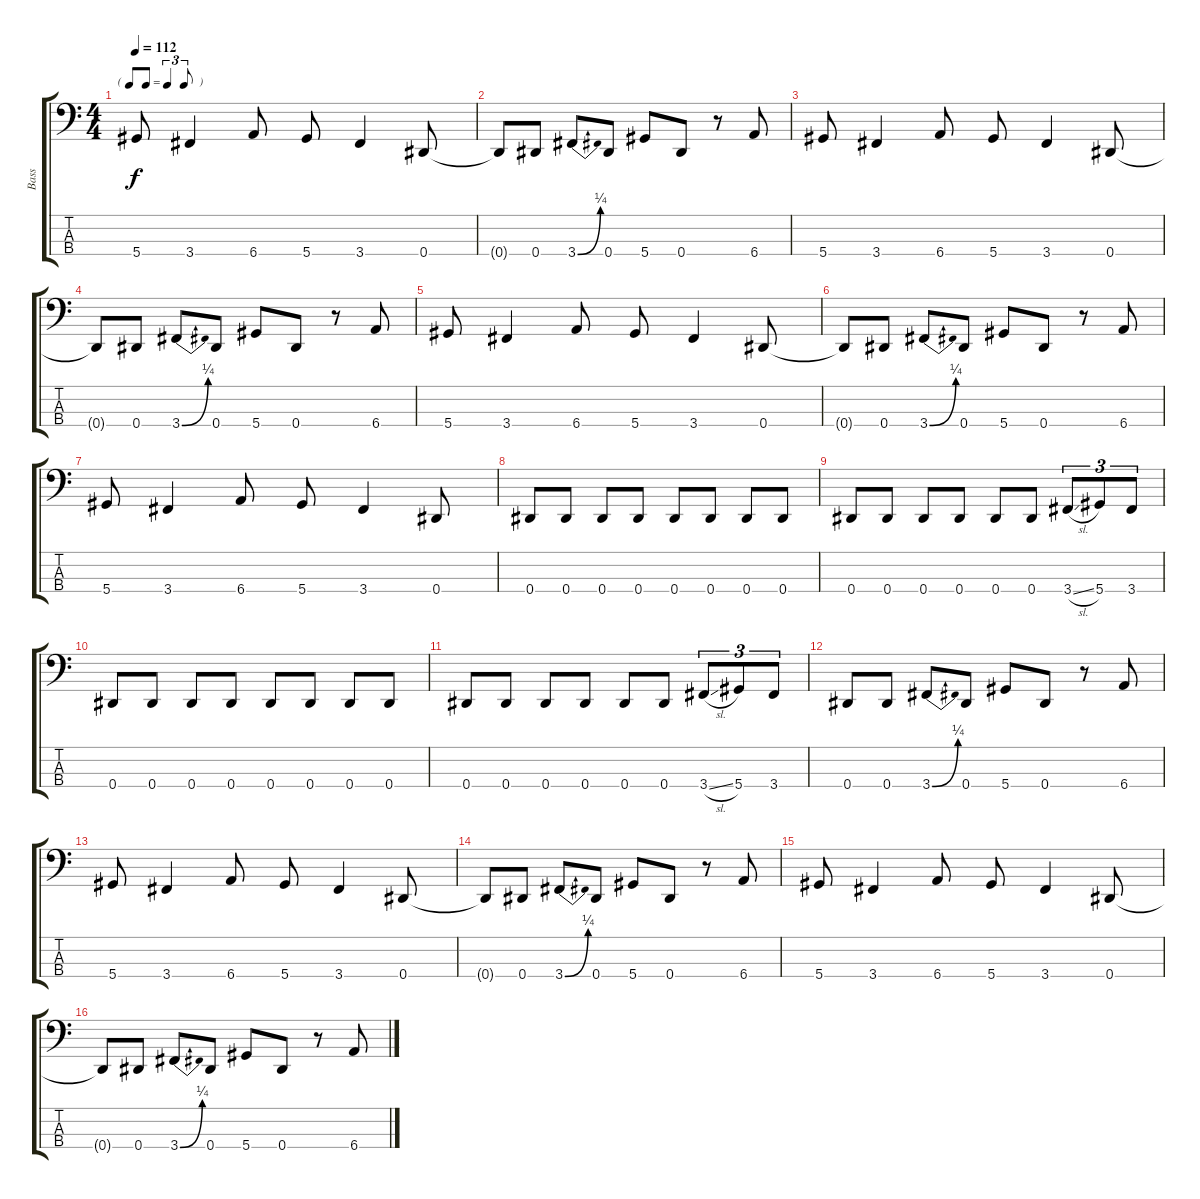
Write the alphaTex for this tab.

\track ("Bass" "Bass") {instrument electricbasspick}
\staff {score tabs}
\tuning (Gb2 Db2 Ab1 Eb1) {hide}
\ts (4 4)
\tf triplet8th
\tempo 112
\clef f4
\ks c
5.4.8{dy f} 3.4.4 6.4.8 5.4.8 3.4.4 0.4.8 |
0.4{t}.8 0.4.8 3.4{be (bend 0 0 60 1)}.8 0.4.8 5.4.8 0.4.8 r.8 6.4.8 |
5.4.8 3.4.4 6.4.8 5.4.8 3.4.4 0.4.8 |
0.4{t}.8 0.4.8 3.4{be (bend 0 0 60 1)}.8 0.4.8 5.4.8 0.4.8 r.8 6.4.8 |
5.4.8 3.4.4 6.4.8 5.4.8 3.4.4 0.4.8 |
0.4{t}.8 0.4.8 3.4{be (bend 0 0 60 1)}.8 0.4.8 5.4.8 0.4.8 r.8 6.4.8 |
5.4.8 3.4.4 6.4.8 5.4.8 3.4.4 0.4.8 |
0.4.8 0.4.8 0.4.8 0.4.8 0.4.8 0.4.8 0.4.8 0.4.8 |
0.4.8 0.4.8 0.4.8 0.4.8 0.4.8 0.4.8 3.4{sl}.8{tu (3 2)} 5.4.8{tu (3 2)} 3.4.8{tu (3 2)} |
0.4.8 0.4.8 0.4.8 0.4.8 0.4.8 0.4.8 0.4.8 0.4.8 |
0.4.8 0.4.8 0.4.8 0.4.8 0.4.8 0.4.8 3.4{sl}.8{tu (3 2)} 5.4.8{tu (3 2)} 3.4.8{tu (3 2)} |
0.4.8 0.4.8 3.4{be (bend 0 0 60 1)}.8 0.4.8 5.4.8 0.4.8 r.8 6.4.8 |
5.4.8 3.4.4 6.4.8 5.4.8 3.4.4 0.4.8 |
0.4{t}.8 0.4.8 3.4{be (bend 0 0 60 1)}.8 0.4.8 5.4.8 0.4.8 r.8 6.4.8 |
5.4.8 3.4.4 6.4.8 5.4.8 3.4.4 0.4.8 |
0.4{t}.8 0.4.8 3.4{be (bend 0 0 60 1)}.8 0.4.8 5.4.8 0.4.8 r.8 6.4.8
